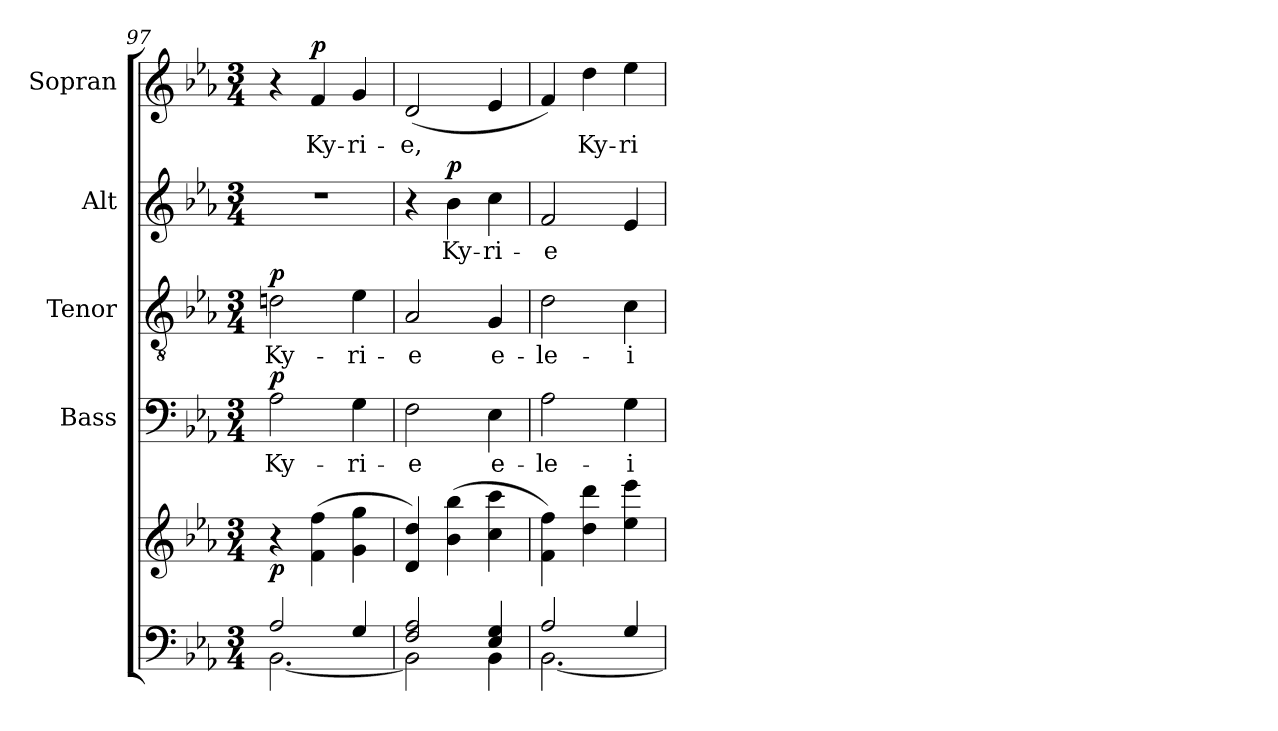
**kern	**kern	**dynam	**kern	**text	**dynam	**kern	**text	**dynam	**kern	**text	**dynam	**kern	**text	**dynam
*part5	*part5	*part5	*part4	*part4	*part4	*part3	*part3	*part3	*part2	*part2	*part2	*part1	*part1	*part1
*staff6	*staff5	*staff5/6	*staff4	*staff4	*staff4	*staff3	*staff3	*staff3	*staff2	*staff2	*staff2	*staff1	*staff1	*staff1
*	*	*	*I"Bass	*	*	*I"Tenor	*	*	*I"Alt	*	*	*I"Sopran	*	*
*	*	*	*I'B.	*	*	*I'T.	*	*	*I'A.	*	*	*I'S.	*	*
*clefF4	*clefG2	*	*clefF4	*	*	*clefGv2	*	*	*clefG2	*	*	*clefG2	*	*
*k[b-e-a-]	*k[b-e-a-]	*	*k[b-e-a-]	*	*	*k[b-e-a-]	*	*	*k[b-e-a-]	*	*	*k[b-e-a-]	*	*
*E-:	*E-:	*	*E-:	*	*	*E-:	*	*	*E-:	*	*	*E-:	*	*
*M3/4	*M3/4	*	*M3/4	*	*	*M3/4	*	*	*M3/4	*	*	*M3/4	*	*
=97	=97	=97	=97	=97	=97	=97	=97	=97	=97	=97	=97	=97	=97	=97
*^	*	*	*	*	*	*	*	*	*	*	*	*	*	*
!	!	!	!LO:DY:b	!	!LO:LY:b	!LO:DY:a	!	!LO:LY:b	!LO:DY:a	!	!	!	!	!	!
2A-/	[<2.BB-\	4r	p	2A-\	Ky-	p	2dn\	Ky-	p	2.r	.	.	4r	.	.
!	!	!	!	!	!	!	!	!	!	!	!	!	!	!LO:LY:b	!LO:DY:a
.	.	(>4f\ 4ff\	.	.	.	.	.	.	.	.	.	.	4f/	Ky-	p
!	!	!	!	!	!LO:LY:b	!	!	!LO:LY:b	!	!	!	!	!	!LO:LY:b	!
4G/	.	4g\ 4gg\	.	4G\	-ri-	.	4e-\	-ri-	.	.	.	.	4g/	-ri-	.
=98	=98	=98	=98	=98	=98	=98	=98	=98	=98	=98	=98	=98	=98	=98	=98
!	!	!	!	!	!LO:LY:b	!	!	!LO:LY:b	!	!	!	!	!	!LO:LY:b	!
2F/ 2A-/	2BB-\]	4d/ 4dd/)	.	2F\	-e	.	2A-/	-e	.	4r	.	.	(<2d/	-e,	.
!	!	!	!	!	!	!	!	!	!	!	!LO:LY:b	!LO:DY:a	!	!	!
.	.	(>4b-\ 4bb-\	.	.	.	.	.	.	.	4b-\	Ky-	p	.	.	.
!	!	!	!	!	!LO:LY:b	!	!	!LO:LY:b	!	!	!LO:LY:b	!	!	!	!
4E-/ 4G/	4BB-\	4cc\ 4ccc\	.	4E-\	e-	.	4G/	e-	.	4cc\	-ri-	.	4e-/	.	.
=99	=99	=99	=99	=99	=99	=99	=99	=99	=99	=99	=99	=99	=99	=99	=99
!	!	!	!	!	!LO:LY:b	!	!	!LO:LY:b	!	!	!LO:LY:b	!	!	!	!
2A-/	[<2.BB-\	4f\ 4ff\)	.	2A-\	-le-	.	2d\	-le-	.	2f/	-e	.	4f/)	.	.
!	!	!	!	!	!	!	!	!	!	!	!	!	!	!LO:LY:b	!
.	.	4dd\ 4ddd\	.	.	.	.	.	.	.	.	.	.	4dd\	Ky-	.
!	!	!	!	!	!LO:LY:b	!	!	!LO:LY:b	!	!	!	!	!	!LO:LY:b	!
4G/	.	4ee-\ 4eee-\	.	4G\	-i-	.	4c\	-i-	.	4e-/	.	.	4ee-\	-ri-	.
*v	*v	*	*	*	*	*	*	*	*	*	*	*	*	*	*
=	=	=	=	=	=	=	=	=	=	=	=	=	=	=
*-	*-	*-	*-	*-	*-	*-	*-	*-	*-	*-	*-	*-	*-	*-
